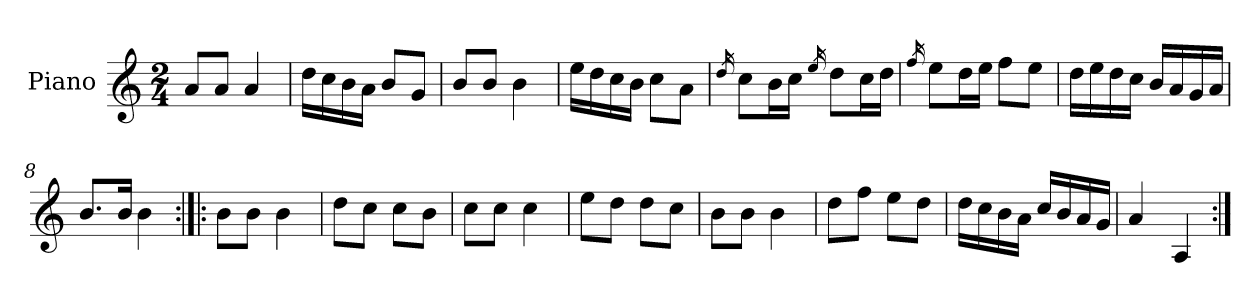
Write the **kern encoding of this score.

**kern
*part1
*staff1
*I"Piano
*I'Pno.
*clefG2
*k[]
*M2/4
=1
8a/L
8a/J
4a/
=2
16dd\LL
16cc\
16b\
16a\JJ
8b/L
8g/J
=3
8b/L
8b/J
4b\
=4
16ee\LL
16dd\
16cc\
16b\JJ
8cc\L
8a\J
=5
16qdd/
8cc\L
16b\L
16cc\JJ
16qee/
8dd\L
16cc\L
16dd\JJ
=6
16qff/
8ee\L
16dd\L
16ee\JJ
8ff\L
8ee\J
=7
16dd\LL
16ee\
16dd\
16cc\JJ
16b/LL
16a/
16g/
16a/JJ
=8
8.b/L
16b/Jk
4b\
=9:|!|:
8b\L
8b\J
4b\
=10
8dd\L
8cc\J
8cc\L
8b\J
=11
8cc\L
8cc\J
4cc\
=12
8ee\L
8dd\J
8dd\L
8cc\J
=13
8b\L
8b\J
4b\
=14
8dd\L
8ff\J
8ee\L
8dd\J
=15
16dd\LL
16cc\
16b\
16a\JJ
16cc/LL
16b/
16a/
16g/JJ
=16
4a/
4A/
=:|!
*-
